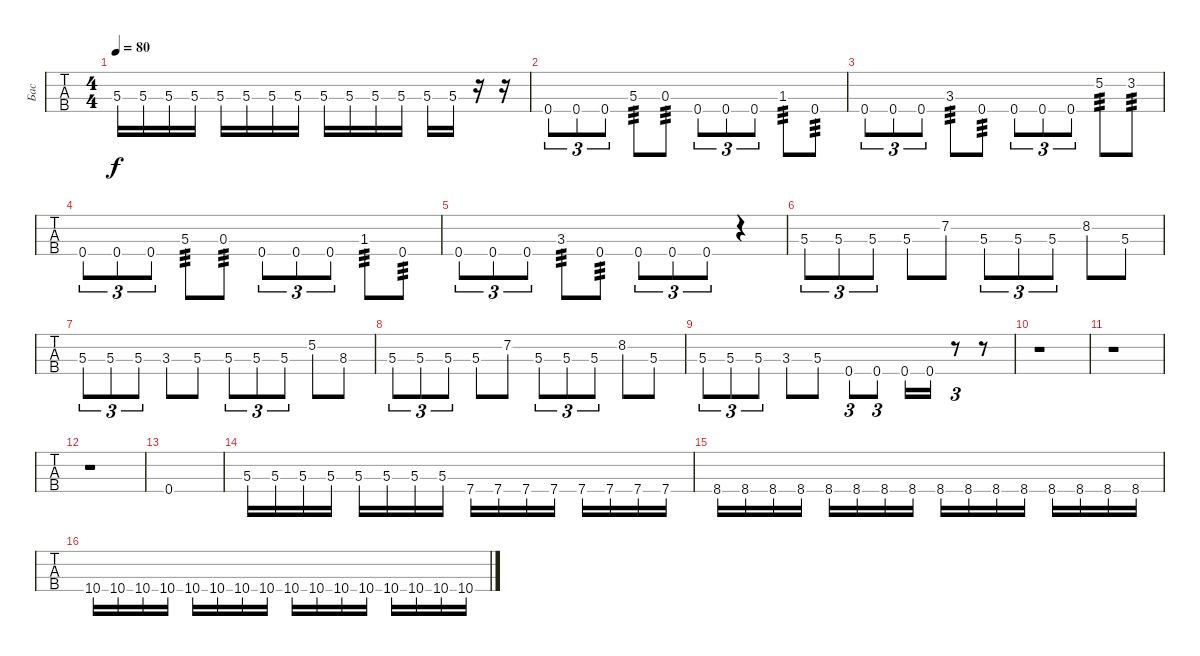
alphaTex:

\track ("Бас" "Бас") {instrument electricbasspick}
\staff {tabs}
\tuning (F2 C2 G1 C1) {hide}
\ts (4 4)
\tempo 80
\clef f4
\ks c
5.3.16{dy f} 5.3.16 5.3.16 5.3.16 5.3.16 5.3.16 5.3.16 5.3.16 5.3.16 5.3.16 5.3.16 5.3.16 5.3.16 5.3.16 r.16 r.16 |
0.4.8{tu (3 2)} 0.4.8{tu (3 2)} 0.4.8{tu (3 2)} 5.3.8{tp 3} 0.3.8{tp 3} 0.4.8{tu (3 2)} 0.4.8{tu (3 2)} 0.4.8{tu (3 2)} 1.3.8{tp 3} 0.4.8{tp 3} |
0.4.8{tu (3 2)} 0.4.8{tu (3 2)} 0.4.8{tu (3 2)} 3.3.8{tp 3} 0.4.8{tp 3} 0.4.8{tu (3 2)} 0.4.8{tu (3 2)} 0.4.8{tu (3 2)} 5.2.8{tp 3} 3.2.8{tp 3} |
0.4.8{tu (3 2)} 0.4.8{tu (3 2)} 0.4.8{tu (3 2)} 5.3.8{tp 3} 0.3.8{tp 3} 0.4.8{tu (3 2)} 0.4.8{tu (3 2)} 0.4.8{tu (3 2)} 1.3.8{tp 3} 0.4.8{tp 3} |
0.4.8{tu (3 2)} 0.4.8{tu (3 2)} 0.4.8{tu (3 2)} 3.3.8{tp 3} 0.4.8{tp 3} 0.4.8{tu (3 2)} 0.4.8{tu (3 2)} 0.4.8{tu (3 2)} r.4 |
5.3.8{tu (3 2)} 5.3.8{tu (3 2)} 5.3.8{tu (3 2)} 5.3.8 7.2.8 5.3.8{tu (3 2)} 5.3.8{tu (3 2)} 5.3.8{tu (3 2)} 8.2.8 5.3.8 |
5.3.8{tu (3 2)} 5.3.8{tu (3 2)} 5.3.8{tu (3 2)} 3.3.8 5.3.8 5.3.8{tu (3 2)} 5.3.8{tu (3 2)} 5.3.8{tu (3 2)} 5.2.8 8.3.8 |
5.3.8{tu (3 2)} 5.3.8{tu (3 2)} 5.3.8{tu (3 2)} 5.3.8 7.2.8 5.3.8{tu (3 2)} 5.3.8{tu (3 2)} 5.3.8{tu (3 2)} 8.2.8 5.3.8 |
5.3.8{tu (3 2)} 5.3.8{tu (3 2)} 5.3.8{tu (3 2)} 3.3.8 5.3.8 0.4.8{tu (3 2)} 0.4.8{tu (3 2)} 0.4.16 0.4.16 r.8{tu (3 2)} r.8 |
r.1 |
r.1 |
r.1 |
0.4.1 |
5.3.16 5.3.16 5.3.16 5.3.16 5.3.16 5.3.16 5.3.16 5.3.16 7.4.16 7.4.16 7.4.16 7.4.16 7.4.16 7.4.16 7.4.16 7.4.16 |
8.4.16 8.4.16 8.4.16 8.4.16 8.4.16 8.4.16 8.4.16 8.4.16 8.4.16 8.4.16 8.4.16 8.4.16 8.4.16 8.4.16 8.4.16 8.4.16 |
10.4.16 10.4.16 10.4.16 10.4.16 10.4.16 10.4.16 10.4.16 10.4.16 10.4.16 10.4.16 10.4.16 10.4.16 10.4.16 10.4.16 10.4.16 10.4.16
